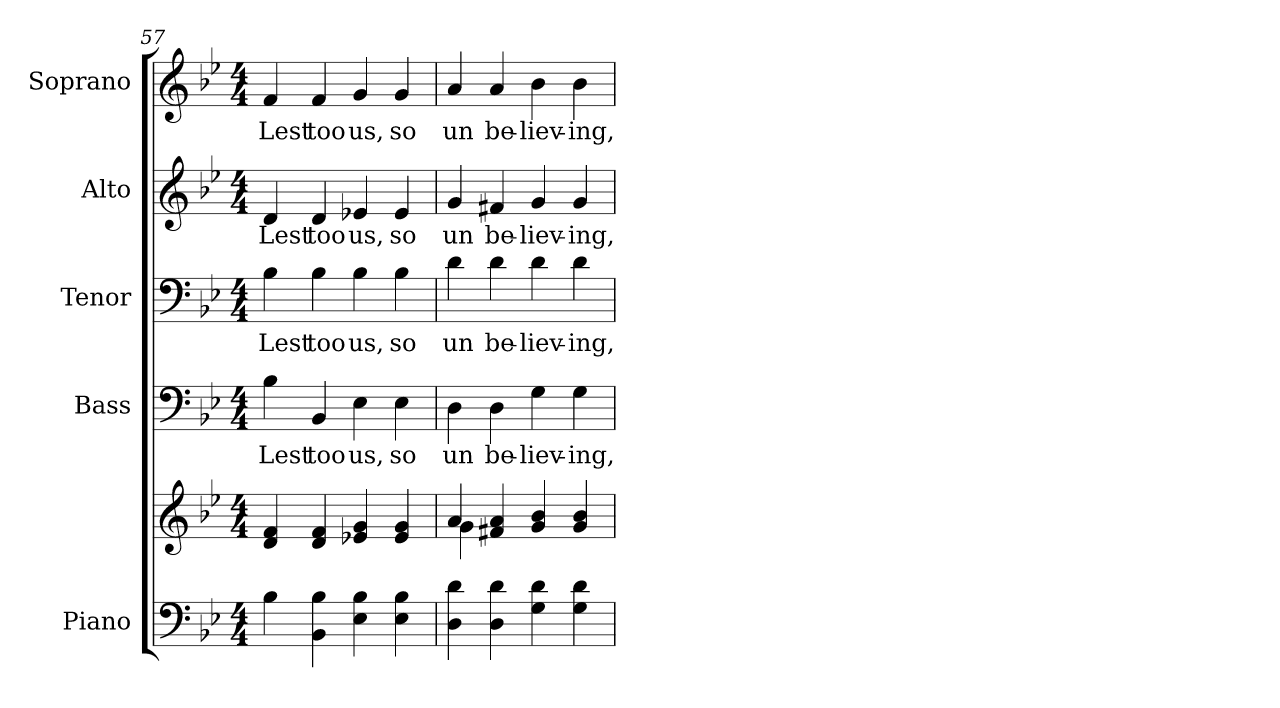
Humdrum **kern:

**kern	**kern	**kern	**text	**kern	**text	**kern	**text	**kern	**text
*part5	*part5	*part4	*part4	*part3	*part3	*part2	*part2	*part1	*part1
*staff6	*staff5	*staff4	*staff4	*staff3	*staff3	*staff2	*staff2	*staff1	*staff1
*I"Piano	*	*I"Bass	*	*I"Tenor	*	*I"Alto	*	*I"Soprano	*
*I'Pno.	*	*I'B.	*	*I'T.	*	*I'A.	*	*I'S.	*
!!LO:PB:g=z
*clefF4	*clefG2	*clefF4	*	*clefF4	*	*clefG2	*	*clefG2	*
*k[b-e-]	*k[b-e-]	*k[b-e-]	*	*k[b-e-]	*	*k[b-e-]	*	*k[b-e-]	*
*B-:	*B-:	*B-:	*	*B-:	*	*B-:	*	*B-:	*
*M4/4	*M4/4	*M4/4	*	*M4/4	*	*M4/4	*	*M4/4	*
=57	=57	=57	=57	=57	=57	=57	=57	=57	=57
!	!	!	!LO:LY:b:color=#000000	!	!	!	!	!	!
!	!	!	!	!	!LO:LY:b:color=#000000	!	!	!	!
!	!	!	!	!	!	!	!LO:LY:b:color=#000000	!	!
!	!	!	!	!	!	!	!	!	!LO:LY:b:color=#000000
4B-i\	4di/ 4fi	4B-i\	Lest	4B-i\	Lest	4di/	Lest	4fi/	Lest
!	!	!	!LO:LY:b:color=#000000	!	!	!	!	!	!
!	!	!	!	!	!LO:LY:b:color=#000000	!	!	!	!
!	!	!	!	!	!	!	!LO:LY:b:color=#000000	!	!
!	!	!	!	!	!	!	!	!	!LO:LY:b:color=#000000
4BB-i\ 4B-i	4di/ 4fi	4BB-i/	too	4B-i\	too	4di/	too	4fi/	too
!	!	!	!LO:LY:b:color=#000000	!	!	!	!	!	!
!	!	!	!	!	!LO:LY:b:color=#000000	!	!	!	!
!	!	!	!	!	!	!	!LO:LY:b:color=#000000	!	!
!	!	!	!	!	!	!	!	!	!LO:LY:b:color=#000000
4E-i\ 4B-i	4e-Xi/ 4gi	4E-i\	us,	4B-i\	us,	4e-Xi/	us,	4gi/	us,
!	!	!	!LO:LY:b:color=#000000	!	!	!	!	!	!
!	!	!	!	!	!LO:LY:b:color=#000000	!	!	!	!
!	!	!	!	!	!	!	!LO:LY:b:color=#000000	!	!
!	!	!	!	!	!	!	!	!	!LO:LY:b:color=#000000
4E-i\ 4B-i	4e-i/ 4gi	4E-i\	so	4B-i\	so	4e-i/	so	4gi/	so
=58	=58	=58	=58	=58	=58	=58	=58	=58	=58
*	*^	*	*	*	*	*	*	*	*
!	!	!	!	!LO:LY:b:color=#000000	!	!	!	!	!	!
!	!	!	!	!	!	!LO:LY:b:color=#000000	!	!	!	!
!	!	!	!	!	!	!	!	!LO:LY:b:color=#000000	!	!
!	!	!	!	!	!	!	!	!	!	!LO:LY:b:color=#000000
4Di\ 4di	4ai/	4gi\	4Di\	un	4di\	un	4gi/	un	4ai/	un
!	!	!	!	!LO:LY:b:color=#000000	!	!	!	!	!	!
!	!	!	!	!	!	!LO:LY:b:color=#000000	!	!	!	!
!	!	!	!	!	!	!	!	!LO:LY:b:color=#000000	!	!
!	!	!	!	!	!	!	!	!	!	!LO:LY:b:color=#000000
4Di\ 4di	4f#Xi/ 4ai	4ryy	4Di\	be-	4di\	be-	4f#Xi/	be-	4ai/	be-
!	!	!	!	!LO:LY:b:color=#000000	!	!	!	!	!	!
!	!	!	!	!	!	!LO:LY:b:color=#000000	!	!	!	!
!	!	!	!	!	!	!	!	!LO:LY:b:color=#000000	!	!
!	!	!	!	!	!	!	!	!	!	!LO:LY:b:color=#000000
4Gi\ 4di	4gi/ 4b-i	2ryy	4Gi\	-liev-	4di\	-liev-	4gi/	-liev-	4b-i\	-liev-
!	!	!	!	!LO:LY:b:color=#000000	!	!	!	!	!	!
!	!	!	!	!	!	!LO:LY:b:color=#000000	!	!	!	!
!	!	!	!	!	!	!	!	!LO:LY:b:color=#000000	!	!
!	!	!	!	!	!	!	!	!	!	!LO:LY:b:color=#000000
4Gi\ 4di	4gi/ 4b-i	.	4Gi\	-ing,	4di\	-ing,	4gi/	-ing,	4b-i\	-ing,
*	*v	*v	*	*	*	*	*	*	*	*
=	=	=	=	=	=	=	=	=	=
*-	*-	*-	*-	*-	*-	*-	*-	*-	*-
